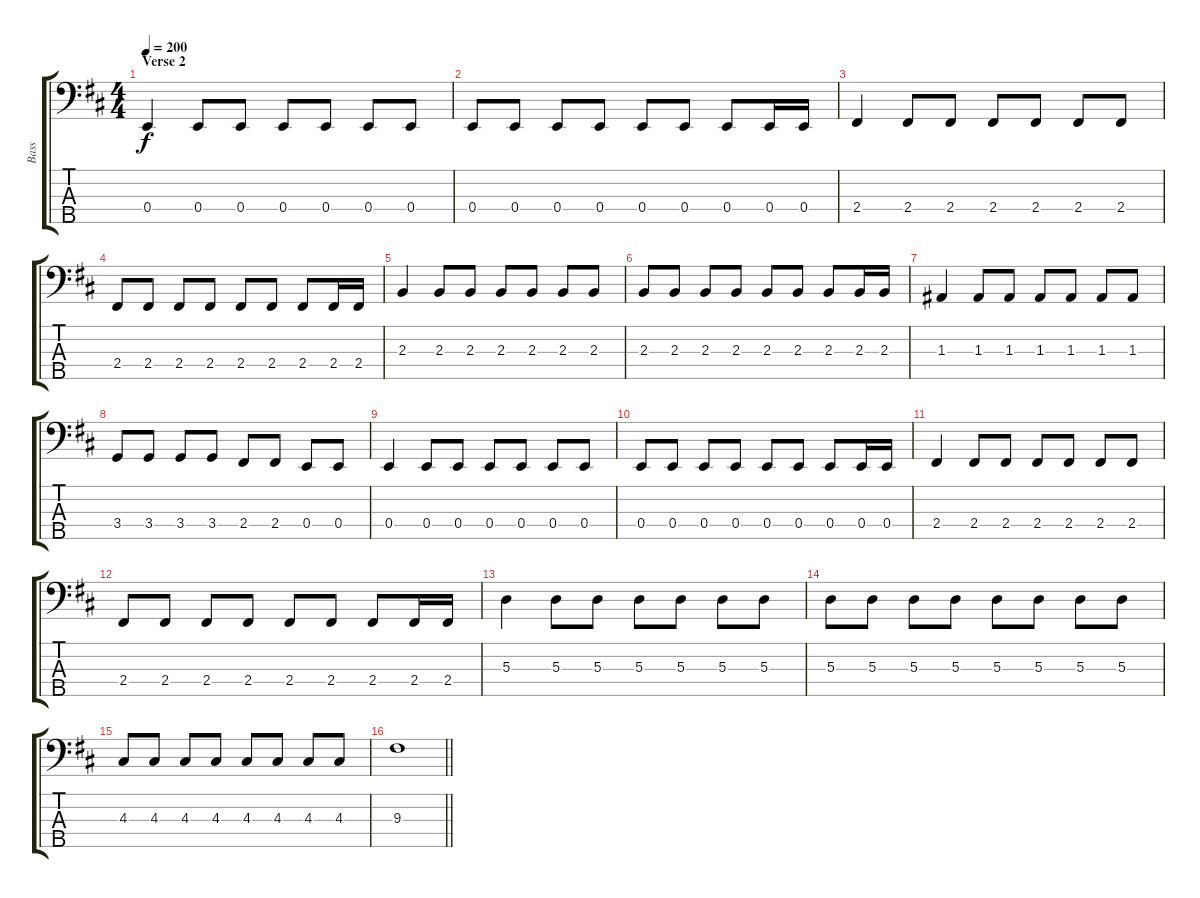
\track ("Bass" "Bass") {instrument electricbassfinger}
\staff {score tabs}
\tuning (G2 D2 A1 E1 B0) {hide}
\ts (4 4)
\section ("" "Verse 2")
\tempo 200
\clef f4
\ks bminor
0.4.4{dy f} 0.4.8 0.4.8 0.4.8 0.4.8 0.4.8 0.4.8 |
0.4.8 0.4.8 0.4.8 0.4.8 0.4.8 0.4.8 0.4.8 0.4.16 0.4.16 |
2.4.4 2.4.8 2.4.8 2.4.8 2.4.8 2.4.8 2.4.8 |
2.4.8 2.4.8 2.4.8 2.4.8 2.4.8 2.4.8 2.4.8 2.4.16 2.4.16 |
2.3.4 2.3.8 2.3.8 2.3.8 2.3.8 2.3.8 2.3.8 |
2.3.8 2.3.8 2.3.8 2.3.8 2.3.8 2.3.8 2.3.8 2.3.16 2.3.16 |
1.3.4 1.3.8 1.3.8 1.3.8 1.3.8 1.3.8 1.3.8 |
3.4.8 3.4.8 3.4.8 3.4.8 2.4.8 2.4.8 0.4.8 0.4.8 |
0.4.4 0.4.8 0.4.8 0.4.8 0.4.8 0.4.8 0.4.8 |
0.4.8 0.4.8 0.4.8 0.4.8 0.4.8 0.4.8 0.4.8 0.4.16 0.4.16 |
2.4.4 2.4.8 2.4.8 2.4.8 2.4.8 2.4.8 2.4.8 |
2.4.8 2.4.8 2.4.8 2.4.8 2.4.8 2.4.8 2.4.8 2.4.16 2.4.16 |
5.3.4 5.3.8 5.3.8 5.3.8 5.3.8 5.3.8 5.3.8 |
5.3.8 5.3.8 5.3.8 5.3.8 5.3.8 5.3.8 5.3.8 5.3.8 |
4.3.8 4.3.8 4.3.8 4.3.8 4.3.8 4.3.8 4.3.8 4.3.8 |
\barLineRight lightlight
9.3.1
